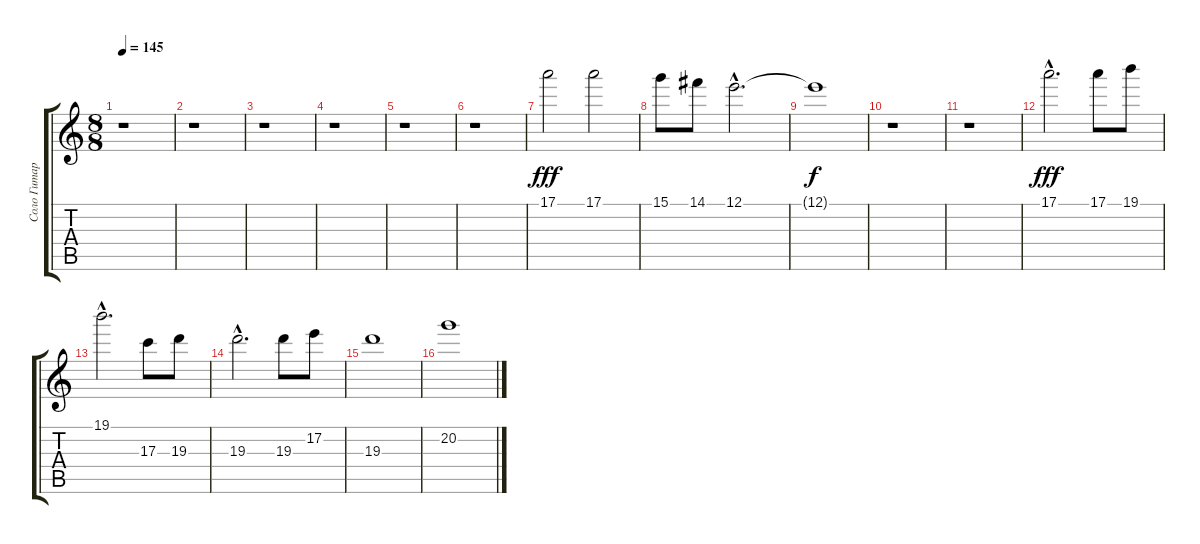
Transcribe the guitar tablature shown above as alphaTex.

\track ("Соло Гитара" "Соло Гитар") {instrument distortionguitar}
\staff {score tabs}
\tuning (E4 B3 G3 D3 A2 E2) {hide}
\ts (8 8)
\tempo 145
\clef g2
\ks c
r.1{dy fff} |
r.1 |
r.1 |
r.1 |
r.1 |
r.1 |
17.1.2 17.1.2 |
15.1.8 14.1.8 12.1{hac}.2{d} |
12.1{t}.1{dy f} |
r.1 |
r.1 |
17.1{hac}.2{d dy fff} 17.1.8 19.1.8 |
19.1{hac}.2{d} 17.3.8 19.3.8 |
19.3{hac}.2{d} 19.3.8 17.2.8 |
19.3.1 |
20.2.1
